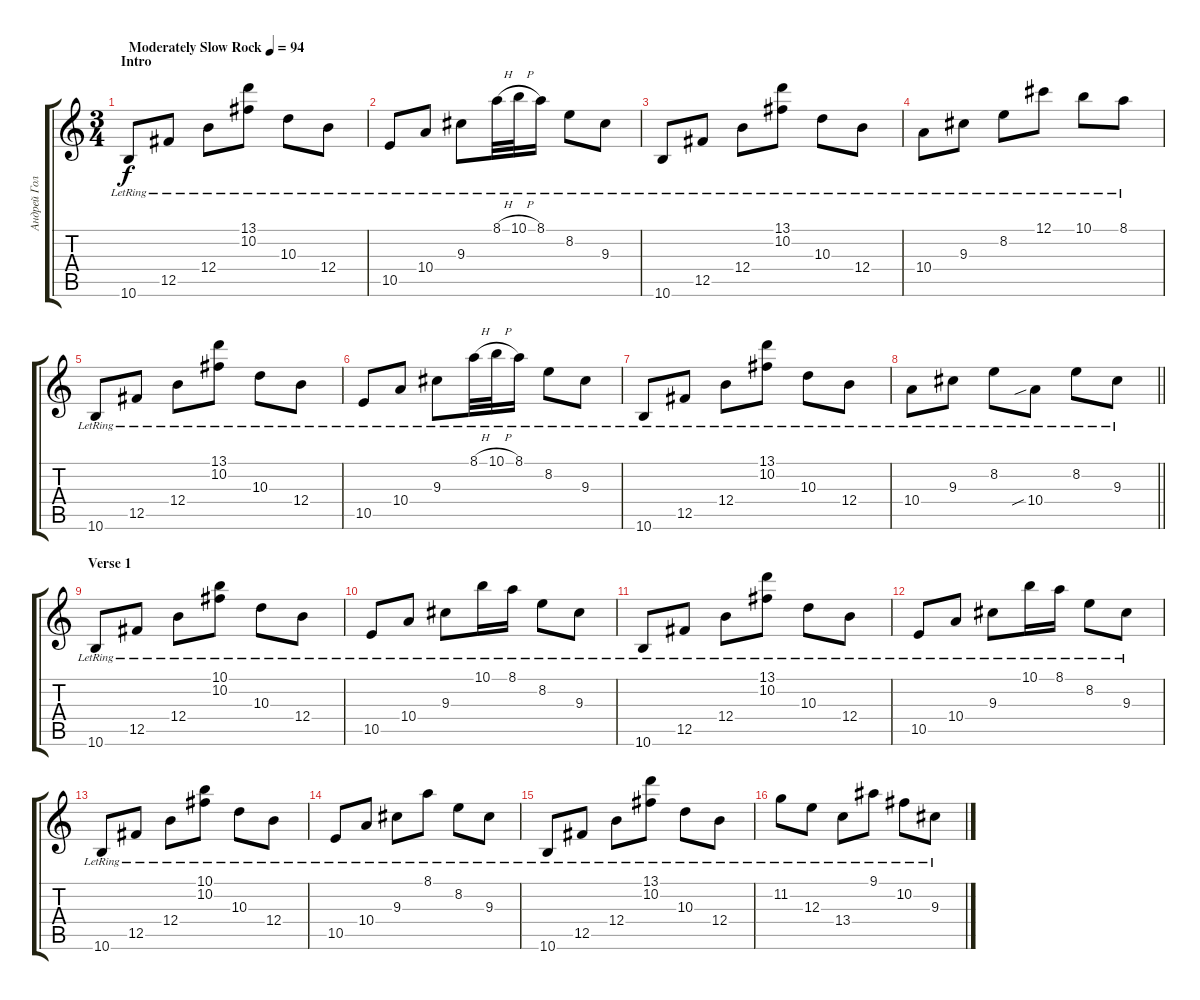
\track ("Андрей Голованов" "Андрей Гол") {instrument electricguitarclean}
\staff {score tabs}
\tuning (Db4 Ab3 E3 B2 Gb2 Db2) {hide}
\ts (3 4)
\section ("" "Intro")
\tempo (94 "Moderately Slow Rock")
\clef g2
\ks c
10.6{lr}.8{dy f instrument electricguitarclean} 12.5{lr}.8 12.4{lr}.8 (13.1{lr} 10.2{lr}).8 10.3{lr}.8 12.4{lr}.8 |
10.5{lr}.8 10.4{lr}.8 9.3{lr}.8 8.1{h lr}.32 10.1{h lr}.32 8.1{lr}.16 8.2{lr}.8 9.3{lr}.8 |
10.6{lr}.8 12.5{lr}.8 12.4{lr}.8 (13.1{lr} 10.2{lr}).8 10.3{lr}.8 12.4{lr}.8 |
10.4{lr}.8 9.3{lr}.8 8.2{lr}.8 12.1{lr}.8 10.1{lr}.8 8.1{lr}.8 |
10.6{lr}.8 12.5{lr}.8 12.4{lr}.8 (13.1{lr} 10.2{lr}).8 10.3{lr}.8 12.4{lr}.8 |
10.5{lr}.8 10.4{lr}.8 9.3{lr}.8 8.1{h lr}.32 10.1{h lr}.32 8.1{lr}.16 8.2{lr}.8 9.3{lr}.8 |
10.6{lr}.8 12.5{lr}.8 12.4{lr}.8 (13.1{lr} 10.2{lr}).8 10.3{lr}.8 12.4{lr}.8 |
\barLineRight lightlight
10.4{lr}.8 9.3{lr}.8 8.2{lr}.8 10.4{sib lr}.8 8.2{lr}.8 9.3{lr}.8 |
\section ("" "Verse 1")
10.6{lr}.8 12.5{lr}.8 12.4{lr}.8 (10.1{lr} 10.2{lr}).8 10.3{lr}.8 12.4{lr}.8 |
10.5{lr}.8 10.4{lr}.8 9.3{lr}.8 10.1{lr}.16 8.1{lr}.16 8.2{lr}.8 9.3{lr}.8 |
10.6{lr}.8 12.5{lr}.8 12.4{lr}.8 (13.1{lr} 10.2{lr}).8 10.3{lr}.8 12.4{lr}.8 |
10.5{lr}.8 10.4{lr}.8 9.3{lr}.8 10.1{lr}.16 8.1{lr}.16 8.2{lr}.8 9.3{lr}.8 |
10.6{lr}.8 12.5{lr}.8 12.4{lr}.8 (10.1{lr} 10.2{lr}).8 10.3{lr}.8 12.4{lr}.8 |
10.5{lr}.8 10.4{lr}.8 9.3{lr}.8 8.1{lr}.8 8.2{lr}.8 9.3{lr}.8 |
10.6{lr}.8 12.5{lr}.8 12.4{lr}.8 (13.1{lr} 10.2{lr}).8 10.3{lr}.8 12.4{lr}.8 |
11.2{lr}.8 12.3{lr}.8 13.4{lr}.8 9.1{lr}.8 10.2{lr}.8 9.3{lr}.8
